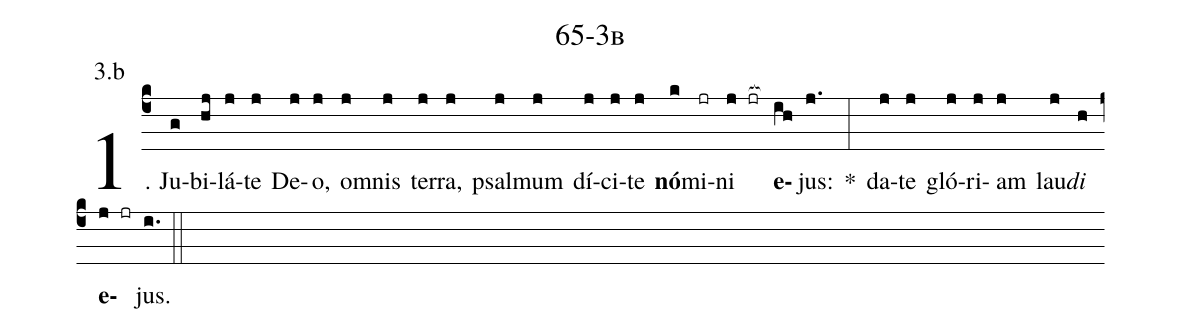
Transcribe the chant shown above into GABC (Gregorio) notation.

name: 65-3b;
annotation: 3.b;
%%
(c4)1. Ju(g)bi(hj)lá(j)te(j) De(j)o,(j) om(j)nis(j) ter(j)ra,(j) psal(j)mum(j) dí(j)ci(j)te(j) <b>nó</b>(k)mi(jr)ni(j jr[ocb:1{]) <b>e</b>(ih[ocb:0}])jus:(j.) *(:) da(j)te(j) gló(j)ri(j)am(j) lau(j)<i>di</i>(h) <b>e</b>(j jr)jus.(i.) (::)
